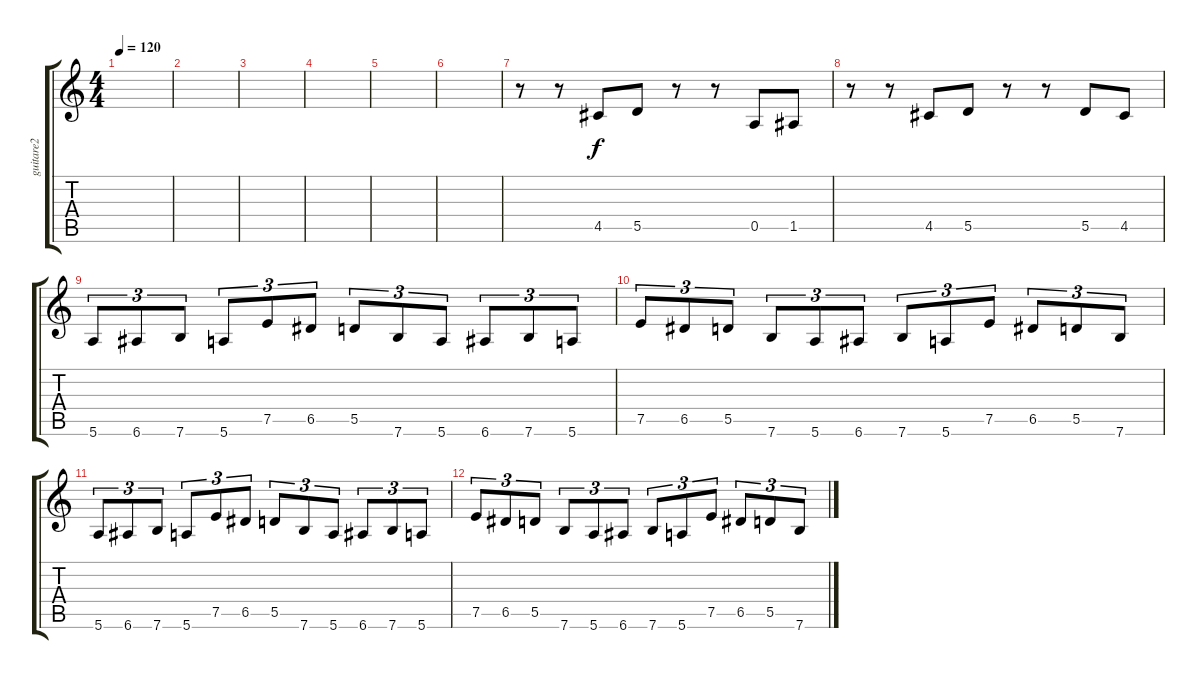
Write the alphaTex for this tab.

\track ("guitare2" "guitare2") {instrument distortionguitar}
\staff {score tabs}
\tuning (E4 B3 G3 D3 A2 E2) {hide}
\ts (4 4)
\tempo 120
\clef g2
\ks c
|
|
|
|
|
|
r.8 r.8 4.5.8 5.5.8 r.8 r.8 0.5.8 1.5.8 |
r.8 r.8 4.5.8 5.5.8 r.8 r.8 5.5.8 4.5.8 |
5.6.8{tu (3 2)} 6.6.8{tu (3 2)} 7.6.8{tu (3 2)} 5.6.8{tu (3 2)} 7.5.8{tu (3 2)} 6.5.8{tu (3 2)} 5.5.8{tu (3 2)} 7.6.8{tu (3 2)} 5.6.8{tu (3 2)} 6.6.8{tu (3 2)} 7.6.8{tu (3 2)} 5.6.8{tu (3 2)} |
7.5.8{tu (3 2)} 6.5.8{tu (3 2)} 5.5.8{tu (3 2)} 7.6.8{tu (3 2)} 5.6.8{tu (3 2)} 6.6.8{tu (3 2)} 7.6.8{tu (3 2)} 5.6.8{tu (3 2)} 7.5.8{tu (3 2)} 6.5.8{tu (3 2)} 5.5.8{tu (3 2)} 7.6.8{tu (3 2)} |
5.6.8{tu (3 2)} 6.6.8{tu (3 2)} 7.6.8{tu (3 2)} 5.6.8{tu (3 2)} 7.5.8{tu (3 2)} 6.5.8{tu (3 2)} 5.5.8{tu (3 2)} 7.6.8{tu (3 2)} 5.6.8{tu (3 2)} 6.6.8{tu (3 2)} 7.6.8{tu (3 2)} 5.6.8{tu (3 2)} |
7.5.8{tu (3 2)} 6.5.8{tu (3 2)} 5.5.8{tu (3 2)} 7.6.8{tu (3 2)} 5.6.8{tu (3 2)} 6.6.8{tu (3 2)} 7.6.8{tu (3 2)} 5.6.8{tu (3 2)} 7.5.8{tu (3 2)} 6.5.8{tu (3 2)} 5.5.8{tu (3 2)} 7.6.8{tu (3 2)}
